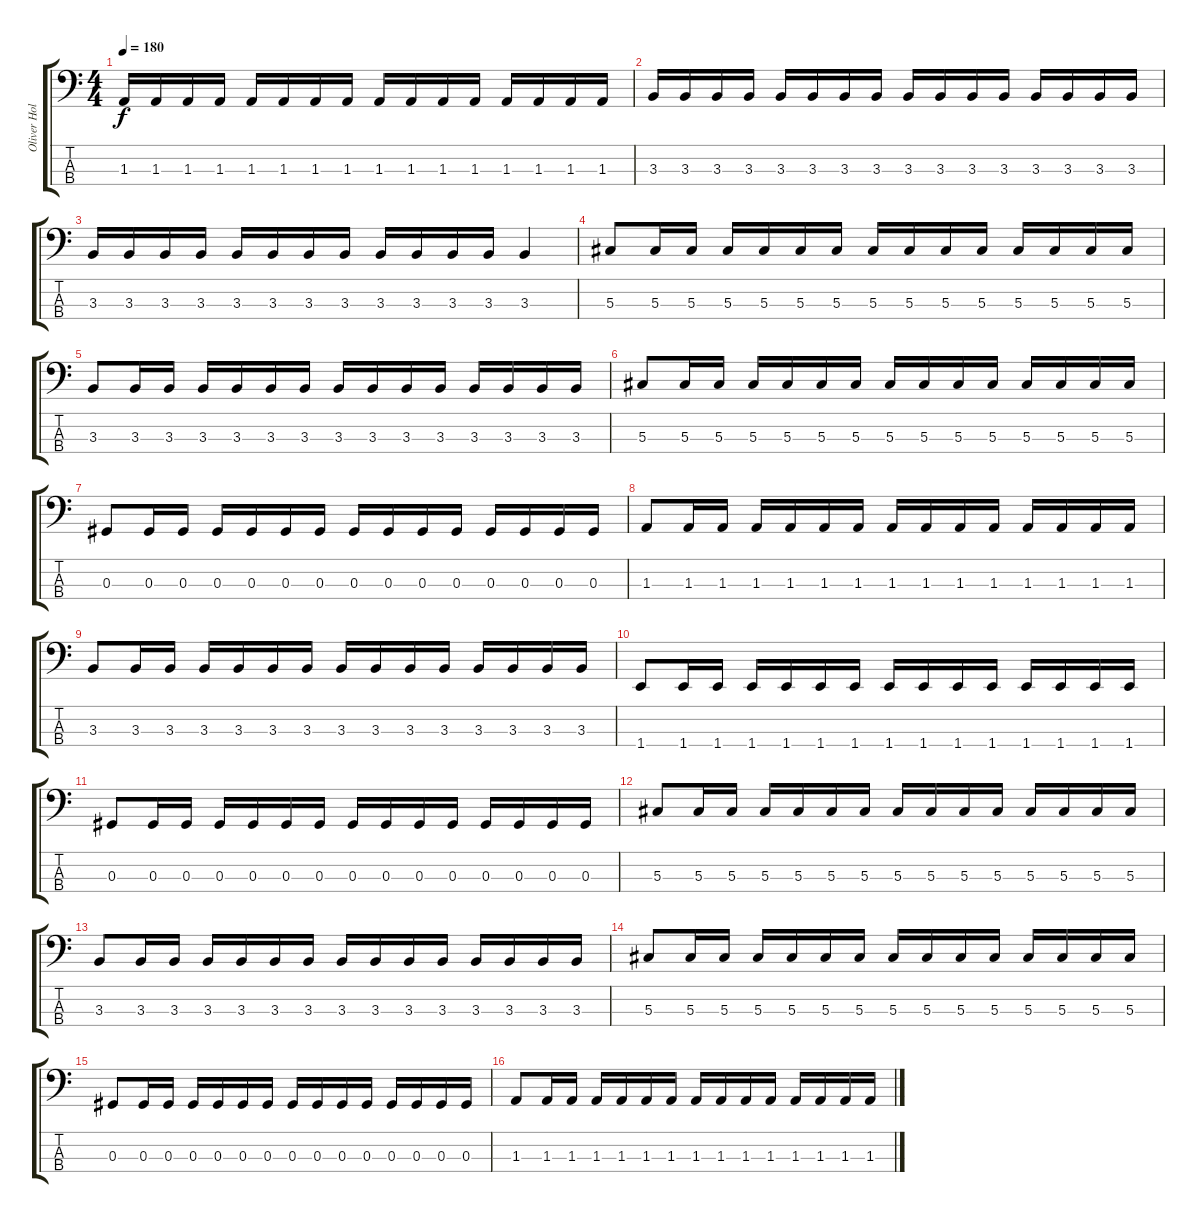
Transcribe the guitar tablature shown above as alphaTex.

\track ("Oliver Holzwarth" "Oliver Hol") {instrument electricbasspick}
\staff {score tabs}
\tuning (Gb2 Db2 Ab1 Eb1) {hide}
\ts (4 4)
\tempo 180
\clef f4
\ks c
1.3.16{dy f} 1.3.16 1.3.16 1.3.16 1.3.16 1.3.16 1.3.16 1.3.16 1.3.16 1.3.16 1.3.16 1.3.16 1.3.16 1.3.16 1.3.16 1.3.16 |
3.3.16 3.3.16 3.3.16 3.3.16 3.3.16 3.3.16 3.3.16 3.3.16 3.3.16 3.3.16 3.3.16 3.3.16 3.3.16 3.3.16 3.3.16 3.3.16 |
3.3.16 3.3.16 3.3.16 3.3.16 3.3.16 3.3.16 3.3.16 3.3.16 3.3.16 3.3.16 3.3.16 3.3.16 3.3.4 |
5.3.8 5.3.16 5.3.16 5.3.16 5.3.16 5.3.16 5.3.16 5.3.16 5.3.16 5.3.16 5.3.16 5.3.16 5.3.16 5.3.16 5.3.16 |
3.3.8 3.3.16 3.3.16 3.3.16 3.3.16 3.3.16 3.3.16 3.3.16 3.3.16 3.3.16 3.3.16 3.3.16 3.3.16 3.3.16 3.3.16 |
5.3.8 5.3.16 5.3.16 5.3.16 5.3.16 5.3.16 5.3.16 5.3.16 5.3.16 5.3.16 5.3.16 5.3.16 5.3.16 5.3.16 5.3.16 |
0.3.8 0.3.16 0.3.16 0.3.16 0.3.16 0.3.16 0.3.16 0.3.16 0.3.16 0.3.16 0.3.16 0.3.16 0.3.16 0.3.16 0.3.16 |
1.3.8 1.3.16 1.3.16 1.3.16 1.3.16 1.3.16 1.3.16 1.3.16 1.3.16 1.3.16 1.3.16 1.3.16 1.3.16 1.3.16 1.3.16 |
3.3.8 3.3.16 3.3.16 3.3.16 3.3.16 3.3.16 3.3.16 3.3.16 3.3.16 3.3.16 3.3.16 3.3.16 3.3.16 3.3.16 3.3.16 |
1.4.8 1.4.16 1.4.16 1.4.16 1.4.16 1.4.16 1.4.16 1.4.16 1.4.16 1.4.16 1.4.16 1.4.16 1.4.16 1.4.16 1.4.16 |
0.3.8 0.3.16 0.3.16 0.3.16 0.3.16 0.3.16 0.3.16 0.3.16 0.3.16 0.3.16 0.3.16 0.3.16 0.3.16 0.3.16 0.3.16 |
5.3.8 5.3.16 5.3.16 5.3.16 5.3.16 5.3.16 5.3.16 5.3.16 5.3.16 5.3.16 5.3.16 5.3.16 5.3.16 5.3.16 5.3.16 |
3.3.8 3.3.16 3.3.16 3.3.16 3.3.16 3.3.16 3.3.16 3.3.16 3.3.16 3.3.16 3.3.16 3.3.16 3.3.16 3.3.16 3.3.16 |
5.3.8 5.3.16 5.3.16 5.3.16 5.3.16 5.3.16 5.3.16 5.3.16 5.3.16 5.3.16 5.3.16 5.3.16 5.3.16 5.3.16 5.3.16 |
0.3.8 0.3.16 0.3.16 0.3.16 0.3.16 0.3.16 0.3.16 0.3.16 0.3.16 0.3.16 0.3.16 0.3.16 0.3.16 0.3.16 0.3.16 |
1.3.8 1.3.16 1.3.16 1.3.16 1.3.16 1.3.16 1.3.16 1.3.16 1.3.16 1.3.16 1.3.16 1.3.16 1.3.16 1.3.16 1.3.16
